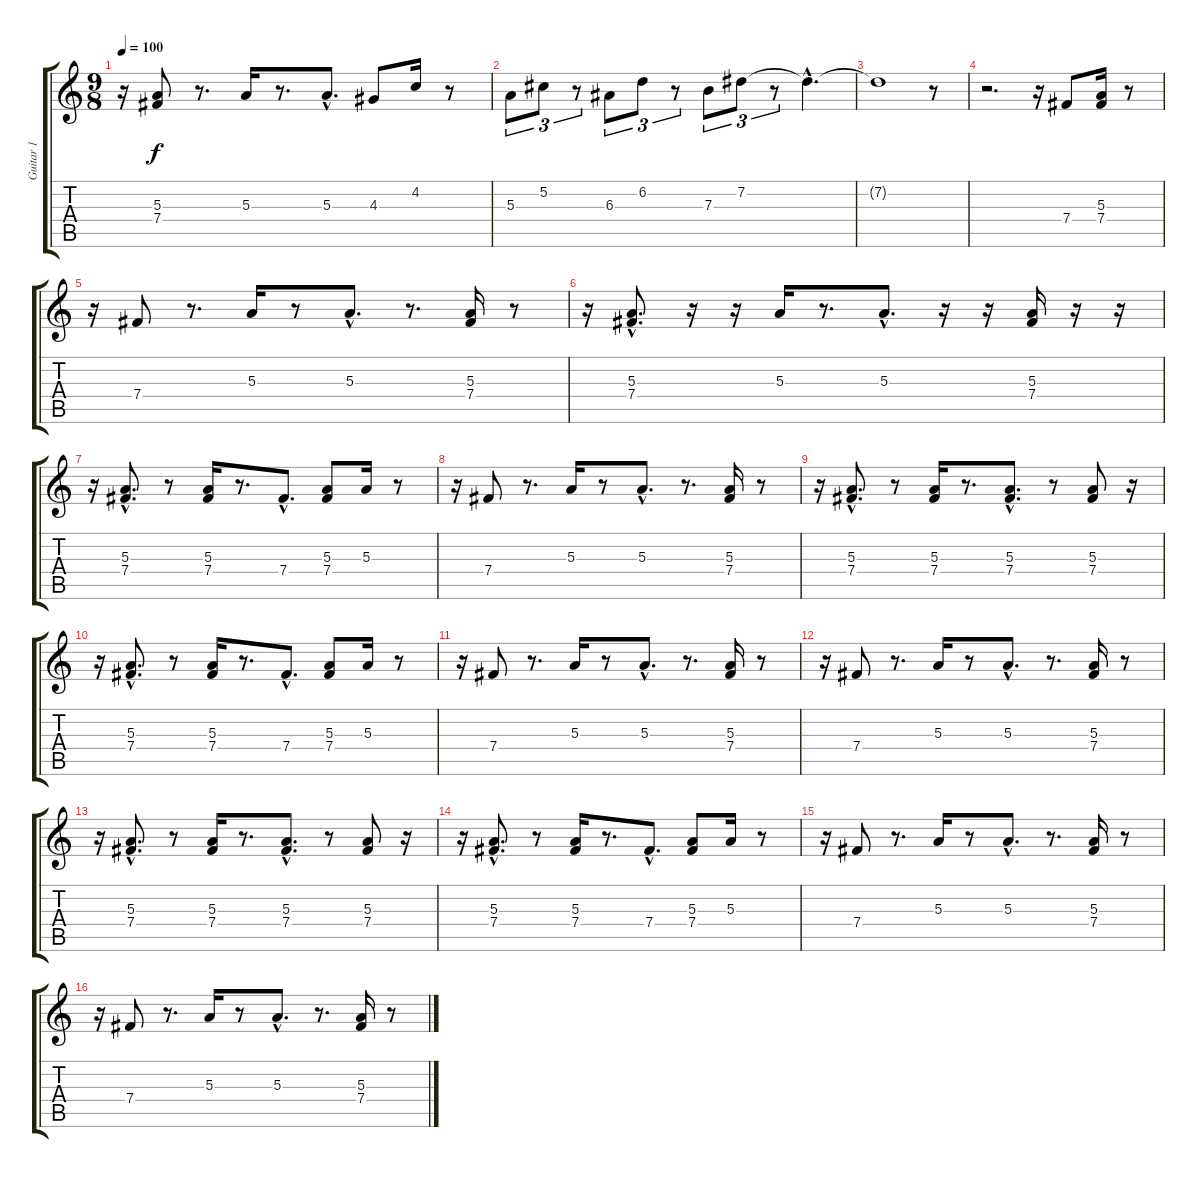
\track ("Guitar 1" "Guitar 1") {instrument acousticguitarsteel}
\staff {score tabs}
\tuning (Db4 Ab3 E3 B2 Gb2 Db2) {hide}
\ts (9 8)
\tempo 100
\clef g2
\ks c
r.16{dy f} (5.3 7.4).8 r.8{d} 5.3.16 r.8{d} 5.3{hac}.8{d} 4.3.8 4.2.16 r.8 |
5.3.8{tu (3 2)} 5.2.8{tu (3 2)} r.8{tu (3 2)} 6.3.8{tu (3 2)} 6.2.8{tu (3 2)} r.8{tu (3 2)} 7.3.8{tu (3 2)} 7.2.8{tu (3 2)} r.8{tu (3 2)} 7.2{hac t}.4{d} |
7.2{t}.1 r.8 |
r.2{d} r.16 7.4.8 (5.3 7.4).16 r.8 |
r.16 7.4.8 r.8{d} 5.3.16 r.8 5.3{hac}.8{d} r.8{d} (5.3 7.4).16 r.8 |
r.16 (5.3{hac} 7.4{hac}).8{d} r.16 r.16 5.3.16 r.8{d} 5.3{hac}.8{d} r.16 r.16 (5.3 7.4).16 r.16 r.16 |
r.16 (5.3{hac} 7.4{hac}).8{d} r.8 (5.3 7.4).16 r.8{d} 7.4{hac}.8{d} (5.3 7.4).8 5.3.16 r.8 |
r.16 7.4.8 r.8{d} 5.3.16 r.8 5.3{hac}.8{d} r.8{d} (5.3 7.4).16 r.8 |
r.16 (5.3{hac} 7.4{hac}).8{d} r.8 (5.3 7.4).16 r.8{d} (5.3{hac} 7.4{hac}).8{d} r.8 (5.3 7.4).8 r.16 |
r.16 (5.3{hac} 7.4{hac}).8{d} r.8 (5.3 7.4).16 r.8{d} 7.4{hac}.8{d} (5.3 7.4).8 5.3.16 r.8 |
r.16 7.4.8 r.8{d} 5.3.16 r.8 5.3{hac}.8{d} r.8{d} (5.3 7.4).16 r.8 |
r.16 7.4.8 r.8{d} 5.3.16 r.8 5.3{hac}.8{d} r.8{d} (5.3 7.4).16 r.8 |
r.16 (5.3{hac} 7.4{hac}).8{d} r.8 (5.3 7.4).16 r.8{d} (5.3{hac} 7.4{hac}).8{d} r.8 (5.3 7.4).8 r.16 |
r.16 (5.3{hac} 7.4{hac}).8{d} r.8 (5.3 7.4).16 r.8{d} 7.4{hac}.8{d} (5.3 7.4).8 5.3.16 r.8 |
r.16 7.4.8 r.8{d} 5.3.16 r.8 5.3{hac}.8{d} r.8{d} (5.3 7.4).16 r.8 |
r.16 7.4.8 r.8{d} 5.3.16 r.8 5.3{hac}.8{d} r.8{d} (5.3 7.4).16 r.8
